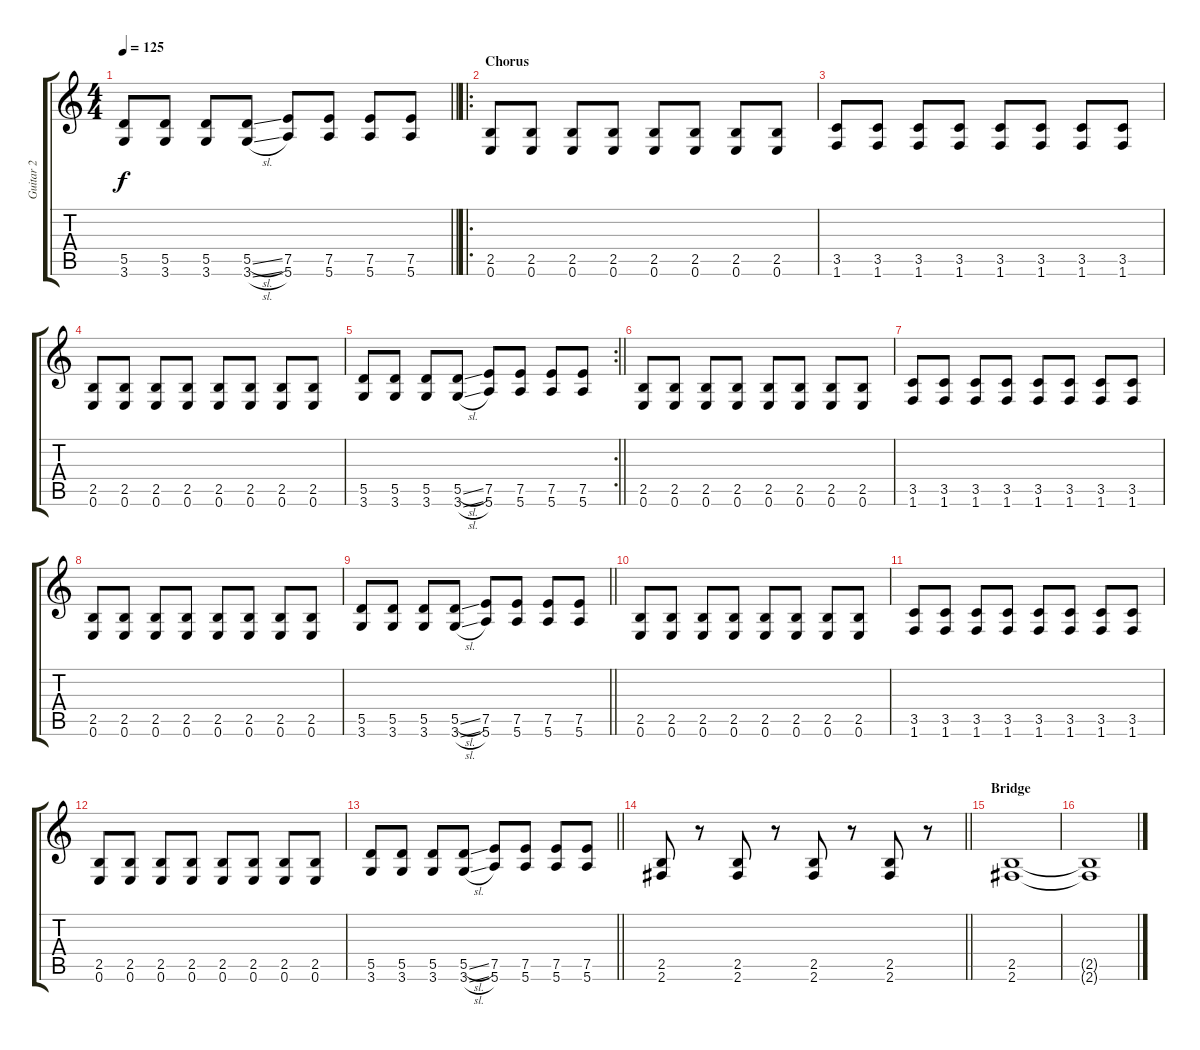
\track ("Guitar 2" "Guitar 2") {instrument distortionguitar}
\staff {score tabs}
\tuning (E4 B3 G3 D3 A2 E2) {hide}
\ts (4 4)
\tempo 125
\clef g2
\barLineRight lightlight
\ks c
(5.5 3.6).8{dy f} (5.5 3.6).8 (5.5 3.6).8 (5.5{sl} 3.6{sl}).8 (7.5 5.6).8 (7.5 5.6).8 (7.5 5.6).8 (7.5 5.6).8 |
\ro
\section ("" "Chorus")
(2.5 0.6).8{balance 8} (2.5 0.6).8 (2.5 0.6).8 (2.5 0.6).8 (2.5 0.6).8 (2.5 0.6).8 (2.5 0.6).8 (2.5 0.6).8 |
(3.5 1.6).8 (3.5 1.6).8 (3.5 1.6).8 (3.5 1.6).8 (3.5 1.6).8 (3.5 1.6).8 (3.5 1.6).8 (3.5 1.6).8 |
(2.5 0.6).8 (2.5 0.6).8 (2.5 0.6).8 (2.5 0.6).8 (2.5 0.6).8 (2.5 0.6).8 (2.5 0.6).8 (2.5 0.6).8 |
\rc 2
\barLineRight lightlight
(5.5 3.6).8 (5.5 3.6).8 (5.5 3.6).8 (5.5{sl} 3.6{sl}).8 (7.5 5.6).8 (7.5 5.6).8 (7.5 5.6).8 (7.5 5.6).8 |
(2.5 0.6).8 (2.5 0.6).8 (2.5 0.6).8 (2.5 0.6).8 (2.5 0.6).8 (2.5 0.6).8 (2.5 0.6).8 (2.5 0.6).8 |
(3.5 1.6).8 (3.5 1.6).8 (3.5 1.6).8 (3.5 1.6).8 (3.5 1.6).8 (3.5 1.6).8 (3.5 1.6).8 (3.5 1.6).8 |
(2.5 0.6).8 (2.5 0.6).8 (2.5 0.6).8 (2.5 0.6).8 (2.5 0.6).8 (2.5 0.6).8 (2.5 0.6).8 (2.5 0.6).8 |
\barLineRight lightlight
(5.5 3.6).8 (5.5 3.6).8 (5.5 3.6).8 (5.5{sl} 3.6{sl}).8 (7.5 5.6).8 (7.5 5.6).8 (7.5 5.6).8 (7.5 5.6).8 |
(2.5 0.6).8 (2.5 0.6).8 (2.5 0.6).8 (2.5 0.6).8 (2.5 0.6).8 (2.5 0.6).8 (2.5 0.6).8 (2.5 0.6).8 |
(3.5 1.6).8 (3.5 1.6).8 (3.5 1.6).8 (3.5 1.6).8 (3.5 1.6).8 (3.5 1.6).8 (3.5 1.6).8 (3.5 1.6).8 |
(2.5 0.6).8 (2.5 0.6).8 (2.5 0.6).8 (2.5 0.6).8 (2.5 0.6).8 (2.5 0.6).8 (2.5 0.6).8 (2.5 0.6).8 |
\barLineRight lightlight
(5.5 3.6).8 (5.5 3.6).8 (5.5 3.6).8 (5.5{sl} 3.6{sl}).8 (7.5 5.6).8 (7.5 5.6).8 (7.5 5.6).8 (7.5 5.6).8 |
\barLineRight lightlight
(2.5 2.6).8 r.8 (2.5 2.6).8 r.8 (2.5 2.6).8 r.8 (2.5 2.6).8 r.8 |
\section ("" "Bridge")
(2.5 2.6).1{balance 16} |
(2.5{t} 2.6{t}).1
